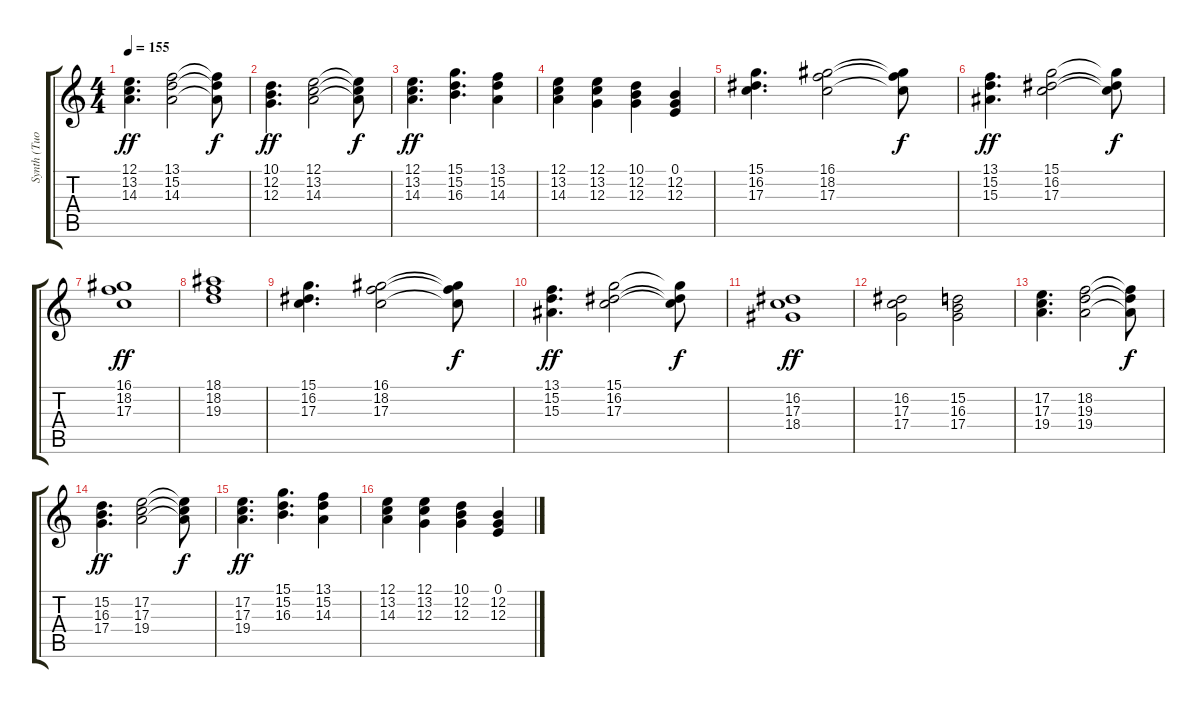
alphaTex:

\track ("Synth (Tuomas)" "Synth (Tuo") {instrument pad2warm}
\staff {score tabs}
\tuning (E4 B3 G3 D3 A2 E2) {hide}
\ts (4 4)
\tempo 155
\clef g2
\ks c
(12.1 13.2 14.3).4{d dy ff} (13.1 15.2 14.3).2 (13.1{t} 15.2{t} 14.3{t}).8{dy f} |
(10.1 12.2 12.3).4{d dy ff} (12.1 13.2 14.3).2 (12.1{t} 13.2{t} 14.3{t}).8{dy f} |
(12.1 13.2 14.3).4{d dy ff} (15.1 15.2 16.3).4{d} (13.1 15.2 14.3).4 |
(12.1 13.2 14.3).4 (12.1 13.2 12.3).4 (10.1 12.2 12.3).4 (0.1 12.2 12.3).4 |
(15.1 16.2 17.3).4{d} (16.1 18.2 17.3).2 (16.1{t} 18.2{t} 17.3{t}).8{dy f} |
(13.1 15.2 15.3).4{d dy ff} (15.1 16.2 17.3).2 (15.1{t} 16.2{t} 17.3{t}).8{dy f} |
(16.1 18.2 17.3).1{dy ff} |
(18.1 18.2 19.3).1 |
(15.1 16.2 17.3).4{d} (16.1 18.2 17.3).2 (16.1{t} 18.2{t} 17.3{t}).8{dy f} |
(13.1 15.2 15.3).4{d dy ff} (15.1 16.2 17.3).2 (15.1{t} 16.2{t} 17.3{t}).8{dy f} |
(16.2 17.3 18.4).1{dy ff} |
(16.2 17.3 17.4).2 (15.2 16.3 17.4).2 |
(17.2 17.3 19.4).4{d} (18.2 19.3 19.4).2 (18.2{t} 19.3{t} 19.4{t}).8{dy f} |
(15.2 16.3 17.4).4{d dy ff} (17.2 17.3 19.4).2 (17.2{t} 17.3{t} 19.4{t}).8{dy f} |
(17.2 17.3 19.4).4{d dy ff} (15.1 15.2 16.3).4{d} (13.1 15.2 14.3).4 |
(12.1 13.2 14.3).4 (12.1 13.2 12.3).4 (10.1 12.2 12.3).4 (0.1 12.2 12.3).4
